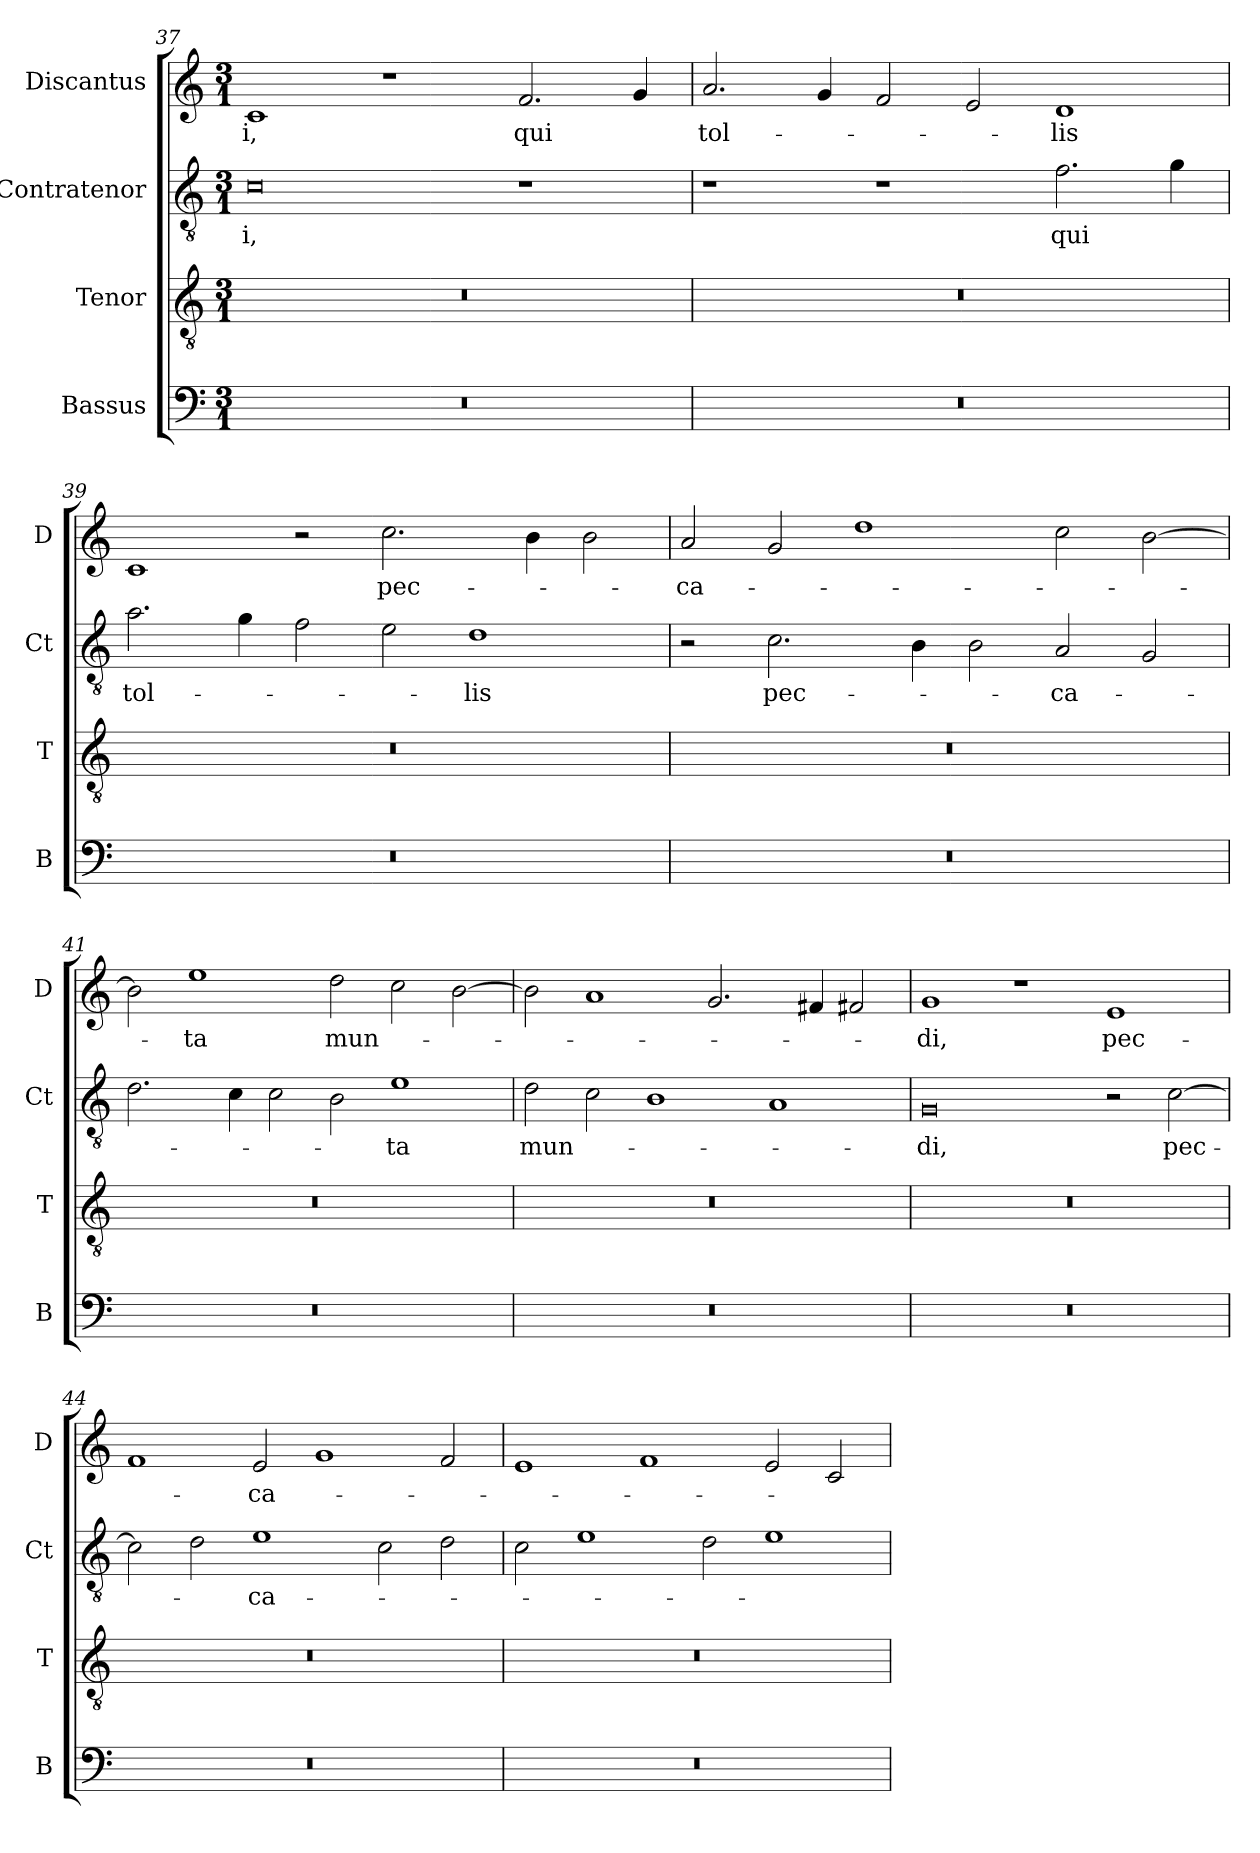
**kern	**kern	**kern	**text	**kern	**text
*part4	*part3	*part2	*part2	*part1	*part1
*staff4	*staff3	*staff2	*staff2	*staff1	*staff1
*I"Bassus	*I"Tenor	*I"Contratenor	*	*I"Discantus	*
*I'B	*I'T	*I'Ct	*	*I'D	*
*clefF4	*clefGv2	*clefGv2	*	*clefG2	*
*k[]	*k[]	*k[]	*	*k[]	*
*M3/1	*M3/1	*M3/1	*	*M3/1	*
=37	=37	=37	=37	=37	=37
0.r	0.r	0c	-i,	1c	-i,
.	.	.	.	1r	.
.	.	1r	.	2.f/	qui
.	.	.	.	4g/	.
=38	=38	=38	=38	=38	=38
0.r	0.r	1r	.	2.a/	tol-
.	.	.	.	4g/	.
.	.	1r	.	2f/	.
.	.	.	.	2e/	.
.	.	2.f\	qui	1d	-lis
.	.	4g\	.	.	.
=39	=39	=39	=39	=39	=39
0.r	0.r	2.a\	tol-	1c	.
.	.	4g\	.	.	.
.	.	2f\	.	2r	.
.	.	2e\	.	2.cc\	pec-
.	.	1d	-lis	.	.
.	.	.	.	4b\	.
.	.	.	.	2b\	.
=40	=40	=40	=40	=40	=40
0.r	0.r	2r	.	2a/	-ca-
.	.	2.c\	pec-	2g/	.
.	.	.	.	1dd	.
.	.	4B\	.	.	.
.	.	2B\	.	.	.
.	.	2A/	-ca-	2cc\	.
.	.	2G/	.	[2b\	.
=41	=41	=41	=41	=41	=41
0.r	0.r	2.d\	.	2b\]	.
.	.	.	.	1ee	-ta
.	.	4c\	.	.	.
.	.	2c\	.	.	.
.	.	2B\	.	2dd\	mun-
.	.	1e	-ta	2cc\	.
.	.	.	.	[2b\	.
=42	=42	=42	=42	=42	=42
0.r	0.r	2d\	mun-	2b\]	.
.	.	2c\	.	1a	.
.	.	1B	.	.	.
.	.	.	.	2.g/	.
.	.	1A	.	.	.
.	.	.	.	4f#X/	.
.	.	.	.	2f#X/	.
=43	=43	=43	=43	=43	=43
0.r	0.r	0G	-di,	1g	-di,
.	.	.	.	1r	.
.	.	2r	.	1e	pec-
.	.	[2c\	pec-	.	.
=44	=44	=44	=44	=44	=44
0.r	0.r	2c\]	.	1f	.
.	.	2d\	.	.	.
.	.	1e	-ca-	2e/	-ca-
.	.	.	.	1g	.
.	.	2c\	.	.	.
.	.	2d\	.	2f/	.
=45	=45	=45	=45	=45	=45
0.r	0.r	2c\	.	1e	.
.	.	1e	.	.	.
.	.	.	.	1f	.
.	.	2d\	.	.	.
.	.	1e	.	2e/	.
.	.	.	.	2c/	.
=	=	=	=	=	=
*-	*-	*-	*-	*-	*-
